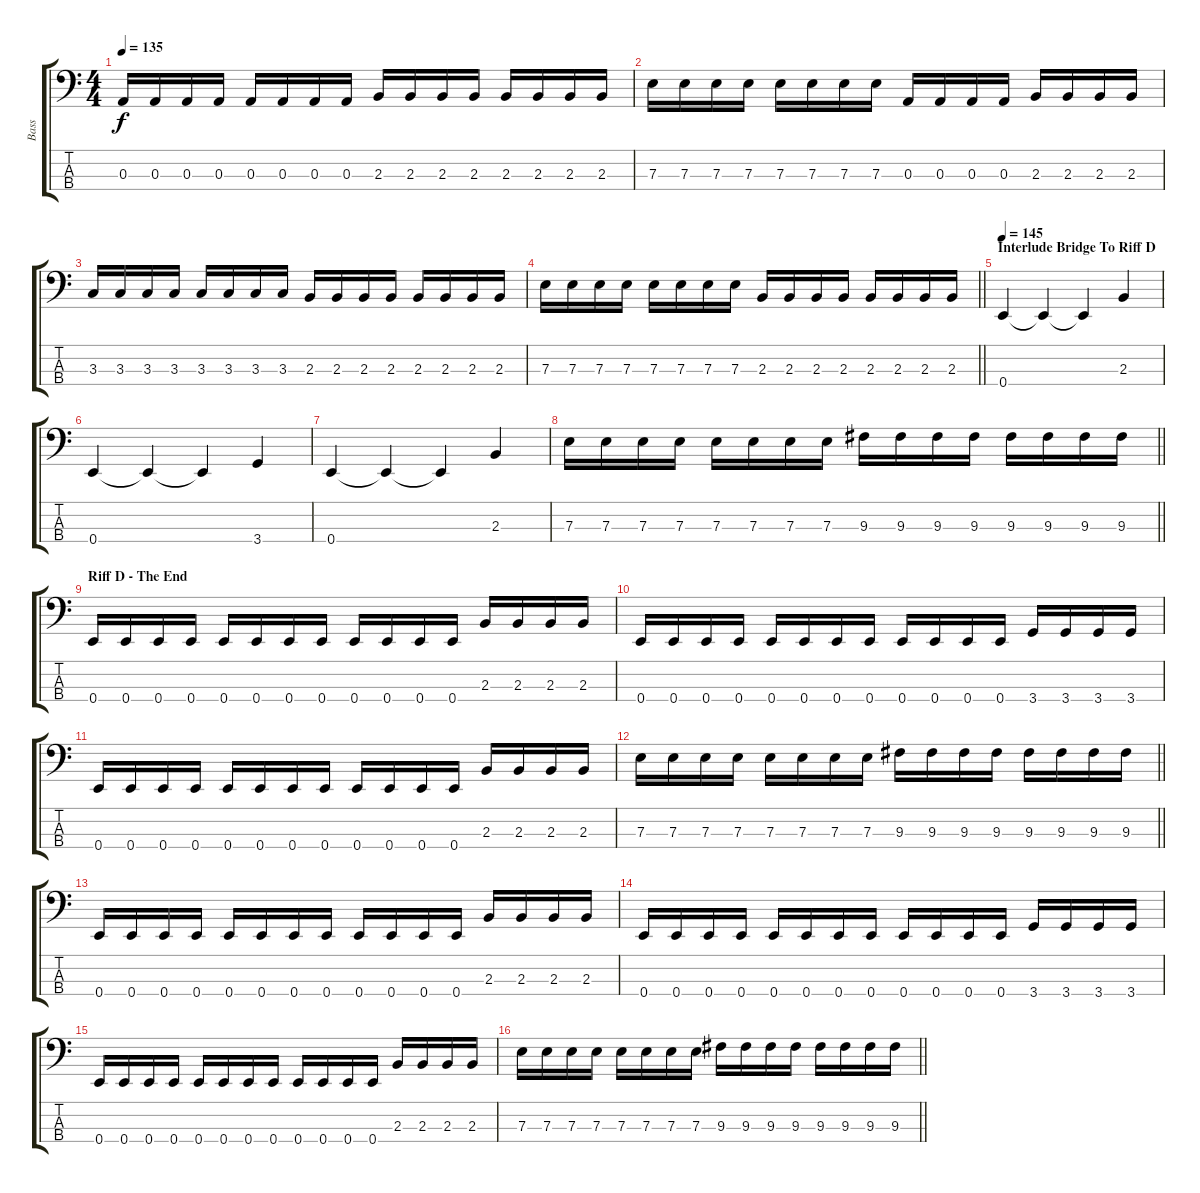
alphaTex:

\track ("Bass" "Bass") {instrument electricbassfinger}
\staff {score tabs}
\tuning (G2 D2 A1 E1) {hide}
\ts (4 4)
\tempo 135
\clef f4
\ks c
0.3.16{dy f} 0.3.16 0.3.16 0.3.16 0.3.16 0.3.16 0.3.16 0.3.16 2.3.16 2.3.16 2.3.16 2.3.16 2.3.16 2.3.16 2.3.16 2.3.16 |
7.3.16 7.3.16 7.3.16 7.3.16 7.3.16 7.3.16 7.3.16 7.3.16 0.3.16 0.3.16 0.3.16 0.3.16 2.3.16 2.3.16 2.3.16 2.3.16 |
3.3.16 3.3.16 3.3.16 3.3.16 3.3.16 3.3.16 3.3.16 3.3.16 2.3.16 2.3.16 2.3.16 2.3.16 2.3.16 2.3.16 2.3.16 2.3.16 |
\barLineRight lightlight
7.3.16 7.3.16 7.3.16 7.3.16 7.3.16 7.3.16 7.3.16 7.3.16 2.3.16 2.3.16 2.3.16 2.3.16 2.3.16 2.3.16 2.3.16 2.3.16 |
\section ("" "Interlude Bridge To Riff D")
\tempo 145
0.4.4 0.4{t}.4 0.4{t}.4 2.3.4 |
0.4.4 0.4{t}.4 0.4{t}.4 3.4.4 |
0.4.4 0.4{t}.4 0.4{t}.4 2.3.4 |
\barLineRight lightlight
7.3.16 7.3.16 7.3.16 7.3.16 7.3.16 7.3.16 7.3.16 7.3.16 9.3.16 9.3.16 9.3.16 9.3.16 9.3.16 9.3.16 9.3.16 9.3.16 |
\section ("" "Riff D - The End")
0.4.16 0.4.16 0.4.16 0.4.16 0.4.16 0.4.16 0.4.16 0.4.16 0.4.16 0.4.16 0.4.16 0.4.16 2.3.16 2.3.16 2.3.16 2.3.16 |
0.4.16 0.4.16 0.4.16 0.4.16 0.4.16 0.4.16 0.4.16 0.4.16 0.4.16 0.4.16 0.4.16 0.4.16 3.4.16 3.4.16 3.4.16 3.4.16 |
0.4.16 0.4.16 0.4.16 0.4.16 0.4.16 0.4.16 0.4.16 0.4.16 0.4.16 0.4.16 0.4.16 0.4.16 2.3.16 2.3.16 2.3.16 2.3.16 |
\barLineRight lightlight
7.3.16 7.3.16 7.3.16 7.3.16 7.3.16 7.3.16 7.3.16 7.3.16 9.3.16 9.3.16 9.3.16 9.3.16 9.3.16 9.3.16 9.3.16 9.3.16 |
0.4.16 0.4.16 0.4.16 0.4.16 0.4.16 0.4.16 0.4.16 0.4.16 0.4.16 0.4.16 0.4.16 0.4.16 2.3.16 2.3.16 2.3.16 2.3.16 |
0.4.16 0.4.16 0.4.16 0.4.16 0.4.16 0.4.16 0.4.16 0.4.16 0.4.16 0.4.16 0.4.16 0.4.16 3.4.16 3.4.16 3.4.16 3.4.16 |
0.4.16 0.4.16 0.4.16 0.4.16 0.4.16 0.4.16 0.4.16 0.4.16 0.4.16 0.4.16 0.4.16 0.4.16 2.3.16 2.3.16 2.3.16 2.3.16 |
\barLineRight lightlight
7.3.16 7.3.16 7.3.16 7.3.16 7.3.16 7.3.16 7.3.16 7.3.16 9.3.16 9.3.16 9.3.16 9.3.16 9.3.16 9.3.16 9.3.16 9.3.16
